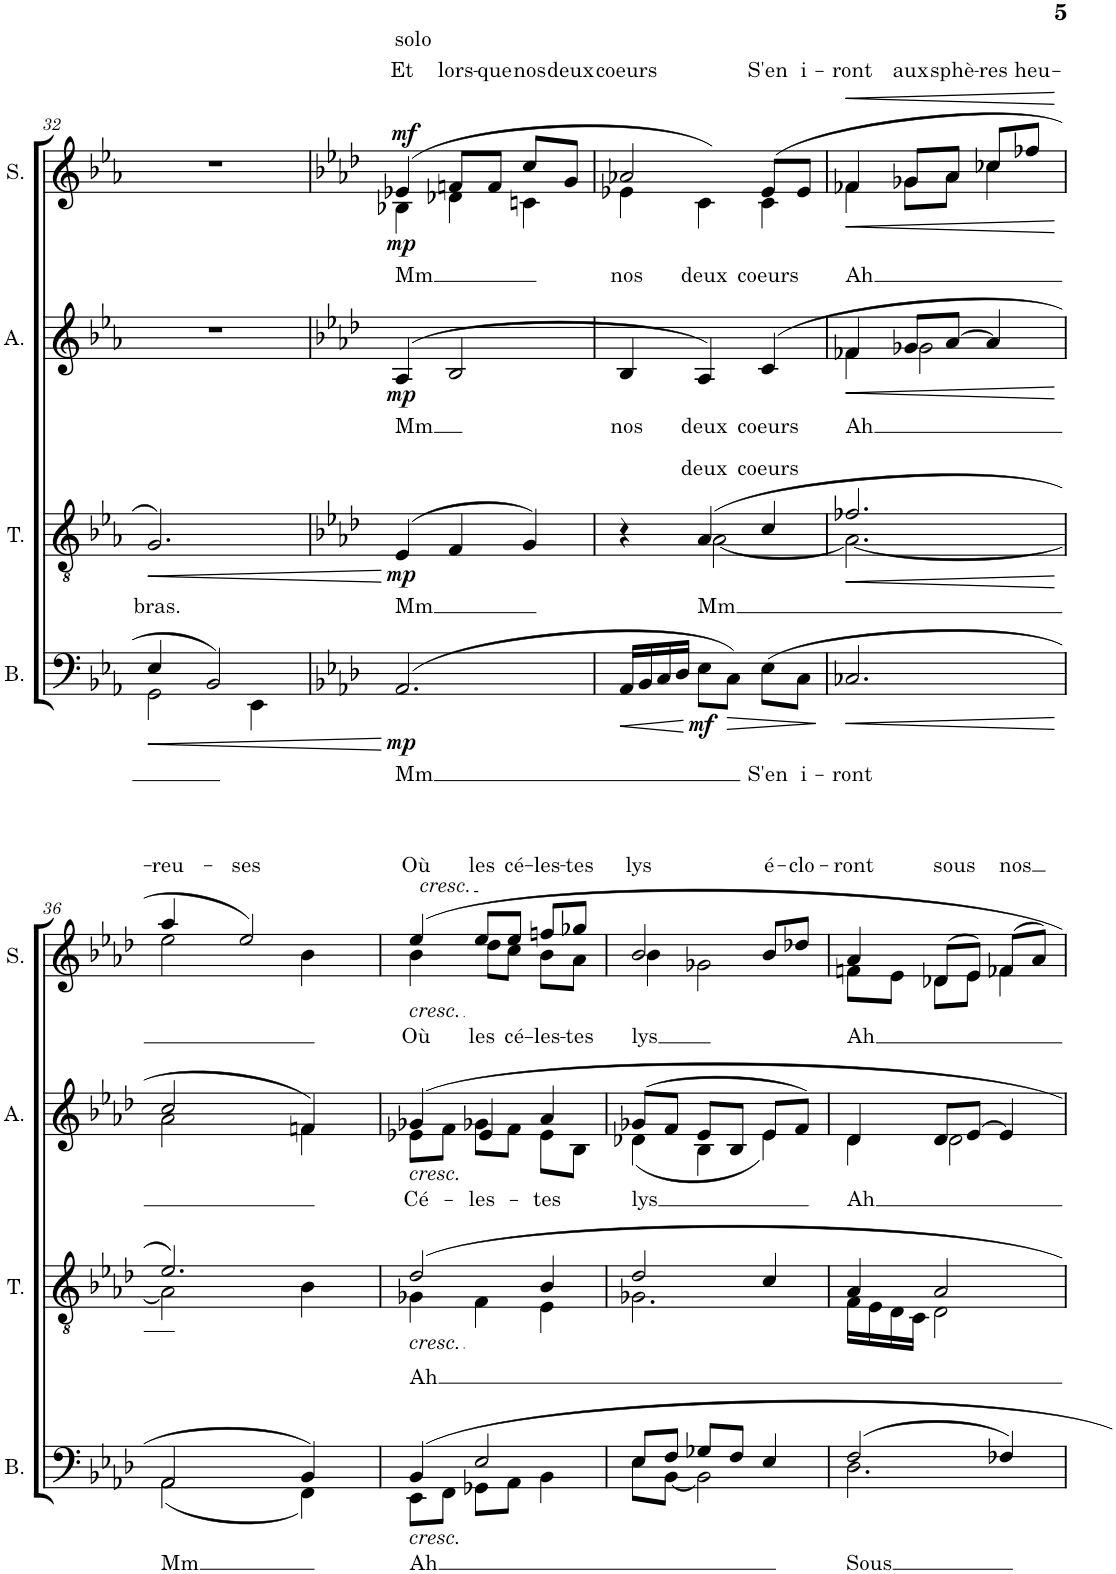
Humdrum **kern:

**kern	**text	**dynam	**kern	**text	**dynam	**kern	**text	**dynam	**kern	**text	**dynam
*part4	*part4	*part4	*part3	*part3	*part3	*part2	*part2	*part2	*part1	*part1	*part1
*staff4	*staff4	*staff4	*staff3	*staff3	*staff3	*staff2	*staff2	*staff2	*staff1	*staff1	*staff1
*I"Bass	*	*	*I"Tenor	*	*	*I"Alto	*	*	*I"Soprano	*	*
*I'B.	*	*	*I'T.	*	*	*I'A.	*	*	*I'S.	*	*
!!LO:PB:g=z
*clefF4	*	*	*clefGv2	*	*	*clefG2	*	*	*clefG2	*	*
*k[b-e-a-]	*	*	*k[b-e-a-]	*	*	*k[b-e-a-]	*	*	*k[b-e-a-]	*	*
*M3/4	*	*	*M3/4	*	*	*M3/4	*	*	*M3/4	*	*
=32	=32	=32	=32	=32	=32	=32	=32	=32	=32	=32	=32
!	!	!LO:HP:b	!	!LO:LY:b	!LO:HP:b	!	!	!	!	!	!
*^	*	*	*	*	*	*	*	*	*	*	*
4E-/	2GG\	.	<	2.G/	bras.	<	2.r	.	.	2.r	.	.
2BB-/	.	.	.	.	.	.	.	.	.	.	.	.
.	4EE-\	.	.	.	.	.	.	.	.	.	.	.
*v	*v	*	*	*	*	*	*	*	*	*	*	*
.	.	.	.	.	[	.	.	.	.	.	.
=33	=33	=33	=33	=33	=33	=33	=33	=33	=33	=33	=33
*k[b-e-a-d-]	*	*	*k[b-e-a-d-]	*	*	*k[b-e-a-d-]	*	*	*k[b-e-a-d-]	*	*
!	!	!	!	!	!	!	!	!	!LO:TX:a:t=solo	!	!
!	!LO:LY:b	!	!	!LO:LY:b	!	!	!LO:LY:b	!	!	!LO:LY:a	!
*	*	*	*	*	*	*	*	*	*^	*	*
!	!	!LO:DY:b	!	!	!LO:DY:b	!	!	!LO:DY:b	!	!	!LO:LY:b	!LO:DY:a
!	!	!	!	!	!	!	!	!	!	!	!	!LO:DY:n=1:b
(2.AA-/	Mm	mp	(>4E-/	Mm	mp	(>4A-/	Mm	mp	(4e-X/	4B-X\	Mm	mf mp
!	!	!	!	!	!	!	!	!	!	!	!LO:LY:a	!
.	.	.	4F/	.	.	2B-/	.	.	8fn/L	4d-X\	lors-	.
!	!	!	!	!	!	!	!	!	!	!	!LO:LY:a	!
.	.	.	.	.	.	.	.	.	8f/J	.	-que	.
!	!	!	!	!	!	!	!	!	!	!	!LO:LY:a	!
.	.	.	4G/)	.	.	.	.	.	8cc/L	4cn\	nos	.
!	!	!	!	!	!	!	!	!	!	!	!LO:LY:a	!
.	.	.	.	.	.	.	.	.	8g/J	.	deux	.
=34	=34	=34	=34	=34	=34	=34	=34	=34	=34	=34	=34	=34
!	!	!LO:HP:b	!	!	!	!	!LO:LY:b	!	!	!	!LO:LY:a	!
*	*	*	*^	*	*	*	*	*	*	*	*	*
!	!	!	!	!	!	!	!	!	!	!	!	!LO:LY:b	!
16AA-/LL	.	<	4r	4ryy	.	.	4B-/	nos	.	2a-X/)	4e-X\	nos	.
16BB-/	.	.	.	.	.	.	.	.	.	.	.	.	.
16C/	.	.	.	.	.	.	.	.	.	.	.	.	.
16D-/JJ	.	.	.	.	.	.	.	.	.	.	.	.	.
!	!	!LO:DY:n=1:b	!	!	!LO:LY:b	!	!	!LO:LY:b	!	!	!	!LO:LY:b	!
8E-\L	.	[ mf	(4A-/	[2A-\	Mm	.	4A-/)	deux	.	.	4c\	deux	.
!	!	!LO:HP:b	!	!	!	!	!	!	!	!	!	!	!
8C\J)	.	>	.	.	.	.	.	.	.	.	.	.	.
!	!LO:LY:b	!	!	!	!LO:LY:a	!	!	!LO:LY:b	!	!	!	!LO:LY:a	!
!	!	!	!	!	!	!	!	!	!	!	!	!LO:LY:b	!
(8E-\L	S'en	.	4c/	.	coeurs	.	(4c/	coeurs	.	(8e-/L	4c\	coeurs	.
!	!LO:LY:b	!	!	!	!	!	!	!	!	!	!	!LO:LY:a	!
8C\J	i-	.	.	.	.	.	.	.	.	8e-/J	.	i-	.
*	*	*	*v	*v	*	*	*	*	*	*v	*v	*	*
.	.	[	.	.	.	.	.	.	.	.	.
=35	=35	=35	=35	=35	=35	=35	=35	=35	=35	=35	=35
!	!LO:LY:b	!	!	!	!LO:HP:b	!	!LO:LY:b	!LO:HP:b	!	!LO:LY:a	!LO:HP:b
*	*	*	*^	*	*	*^	*	*	*^	*	*
!	!	!	!	!	!	!	!	!	!	!	!	!	!LO:LY:b	!
2.C-X/	-ront	.	2.f-X/	2.A-\_	.	<	4f-X/	4f-\	Ah	<	4f-X/	4f-\	Ah	<
!	!	!	!	!	!	!	!	!	!	!	!	!	!LO:LY:a	!LO:HP:b
.	.	.	.	.	.	.	8g-X/L	2g-\	.	.	8g-X/L	8g-\L	aux	<
!	!	!	!	!	!	!	!	!	!	!	!	!	!LO:LY:a	!
.	.	.	.	.	.	.	[8a-/J	.	.	.	8a-/J	8a-\J	sphè-	.
!	!	!	!	!	!	!	!	!	!	!	!	!	!LO:LY:a	!
.	.	.	.	.	.	.	4a-/]	.	.	.	8cc-X/L	4cc-\	-res	.
!	!	!	!	!	!	!	!	!	!	!	!	!	!LO:LY:a	!
.	.	.	.	.	.	.	.	.	.	.	8ff-X/J	.	heu-	.
*	*	*	*v	*v	*	*	*	*	*	*	*v	*v	*	*
*	*	*	*	*	*	*v	*v	*	*	*	*	*
.	.	]	.	.	[	.	.	[	.	.	[ [
!!LO:LB:g=z
=36	=36	=36	=36	=36	=36	=36	=36	=36	=36	=36	=36
*^	*	*	*	*	*	*	*	*	*	*	*
!	!	!LO:LY:b	!	!	!	!	!	!	!	!	!LO:LY:a	!
*	*	*	*	*^	*	*	*^	*	*	*^	*	*
2AA-/	(2AA-\	Mm	.	2.e-/)	2A-\]	.	.	2cc/	2a-\	.	.	4aa-/	2ee-\	-reu-	.
!	!	!	!	!	!	!	!	!	!	!	!	!	!	!LO:LY:a	!
.	.	.	.	.	.	.	.	.	.	.	.	2ee-/)	.	-ses	.
4BB-/)	4FF\)	.	.	.	4B-\	.	.	4f/)	4fn\	.	.	.	4b-\	.	.
=37	=37	=37	=37	=37	=37	=37	=37	=37	=37	=37	=37	=37	=37	=37	=37
!	!	!	!	!	!	!	!	!	!	!	!	!LO:TX:b:i:t=cresc.	!	!	!
!	!	!	!	!	!	!	!	!	!	!	!	!LO:TX:a:i:t=cresc.	!	!	!
!	!	!	!	!	!	!	!	!LO:TX:b:i:t=cresc.	!	!	!	!	!	!	!
!	!	!	!	!LO:TX:b:i:t=cresc.	!	!	!	!	!	!	!	!	!	!	!
!LO:TX:b:i:t=cresc.	!	!	!	!	!	!	!	!	!	!	!	!	!	!	!
!	!	!LO:LY:b	!	!	!	!LO:LY:b	!	!	!	!LO:LY:b	!	!	!	!LO:LY:a	!
!	!	!	!	!	!	!	!	!	!	!	!	!	!	!LO:LY:b	!
4BB-/	8EE-\L	Ah	.	2d-/	4G-X\	Ah	.	4g-X/	8e-X\L	Cé-	.	4ee-/	4b-\	Où	.
.	8FF\J	.	.	.	.	.	.	.	8f\J	.	.	.	.	.	.
!	!	!	!	!	!	!	!	!	!	!LO:LY:b	!	!	!	!LO:LY:a	!
!	!	!	!	!	!	!	!	!	!	!	!	!	!	!LO:LY:b	!
2E-/	8GG-X\L	.	.	.	4F\	.	.	4e-/	8g-X\L	-les-	.	8ee-/L	8dd-\L	les	.
!	!	!	!	!	!	!	!	!	!	!	!	!	!	!LO:LY:a	!
!	!	!	!	!	!	!	!	!	!	!	!	!	!	!LO:LY:b	!
.	8AA-\J	.	.	.	.	.	.	.	8f\J	.	.	8ee-/J	8cc\J	cé-	.
!	!	!	!	!	!	!	!	!	!	!LO:LY:b	!	!	!	!LO:LY:a	!
!	!	!	!	!	!	!	!	!	!	!	!	!	!	!LO:LY:b	!
.	4BB-\	.	.	4B-/	4E-\	.	.	4a-/	8e-\L	-tes	.	8ffn/L	8b-\L	-les-	.
!	!	!	!	!	!	!	!	!	!	!	!	!	!	!LO:LY:a	!
!	!	!	!	!	!	!	!	!	!	!	!	!	!	!LO:LY:b	!
.	.	.	.	.	.	.	.	.	8B-\J	.	.	8gg-X/J	8a-\J	-tes	.
=38	=38	=38	=38	=38	=38	=38	=38	=38	=38	=38	=38	=38	=38	=38	=38
!	!	!	!	!	!	!	!	!	!	!LO:LY:b	!	!	!	!LO:LY:a	!
!	!	!	!	!	!	!	!	!	!	!	!	!	!	!LO:LY:b	!
8E-/L	8E-\L	.	.	2d-/	2.G-X\	.	.	(8g-X/L	(4d-X\	lys	.	2b-/	4b-\	lys	.
8F/J	[8BB-\J	.	.	.	.	.	.	8f/J	.	.	.	.	.	.	.
8G-X/L	2BB-\]	.	.	.	.	.	.	8e-/L	4B-\	.	.	.	2g-X\	.	.
8F/J	.	.	.	.	.	.	.	8B-/J	.	.	.	.	.	.	.
!	!	!	!	!	!	!	!	!	!	!	!	!	!	!LO:LY:a	!
4E-/	.	.	.	4c/	.	.	.	8e-/L	4e-\)	.	.	8b-/L	.	é-	.
!	!	!	!	!	!	!	!	!	!	!	!	!	!	!LO:LY:a	!
.	.	.	.	.	.	.	.	8f/J)	.	.	.	8dd-X/J	.	-clo-	.
=39	=39	=39	=39	=39	=39	=39	=39	=39	=39	=39	=39	=39	=39	=39	=39
!	!	!LO:LY:b	!	!	!	!	!	!	!	!LO:LY:b	!	!	!	!LO:LY:a	!
!	!	!	!	!	!	!	!	!	!	!	!	!	!	!LO:LY:b	!
(2F/	2.D-\	Sous	.	4A-/	16F\LL	.	.	4d-/	4d-\	Ah	.	4a-/	8fn\L	Ah	.
.	.	.	.	.	16E-\	.	.	.	.	.	.	.	.	.	.
.	.	.	.	.	16D-\	.	.	.	.	.	.	.	8e-\J	.	.
.	.	.	.	.	16C\JJ	.	.	.	.	.	.	.	.	.	.
!	!	!	!	!	!	!	!	!	!	!	!	!	!	!LO:LY:a	!
.	.	.	.	2A-/	2D-\	.	.	8d-/L	2d-\	.	.	(8d-X/L	8d-X\L	sous	.
.	.	.	.	.	.	.	.	[8e-/J	.	.	.	8e-/J)	8e-\J	.	.
!	!	!	!	!	!	!	!	!	!	!	!	!	!	!LO:LY:a	!
4F-X/)	.	.	.	.	.	.	.	4e-/]	.	.	.	(8f-X/L	4f-\	nos	.
.	.	.	.	.	.	.	.	.	.	.	.	8a-/J)	.	.	.
*v	*v	*	*	*	*	*	*	*v	*v	*	*	*v	*v	*	*
*	*	*	*v	*v	*	*	*	*	*	*	*	*
=	=	=	=	=	=	=	=	=	=	=	=
*-	*-	*-	*-	*-	*-	*-	*-	*-	*-	*-	*-
